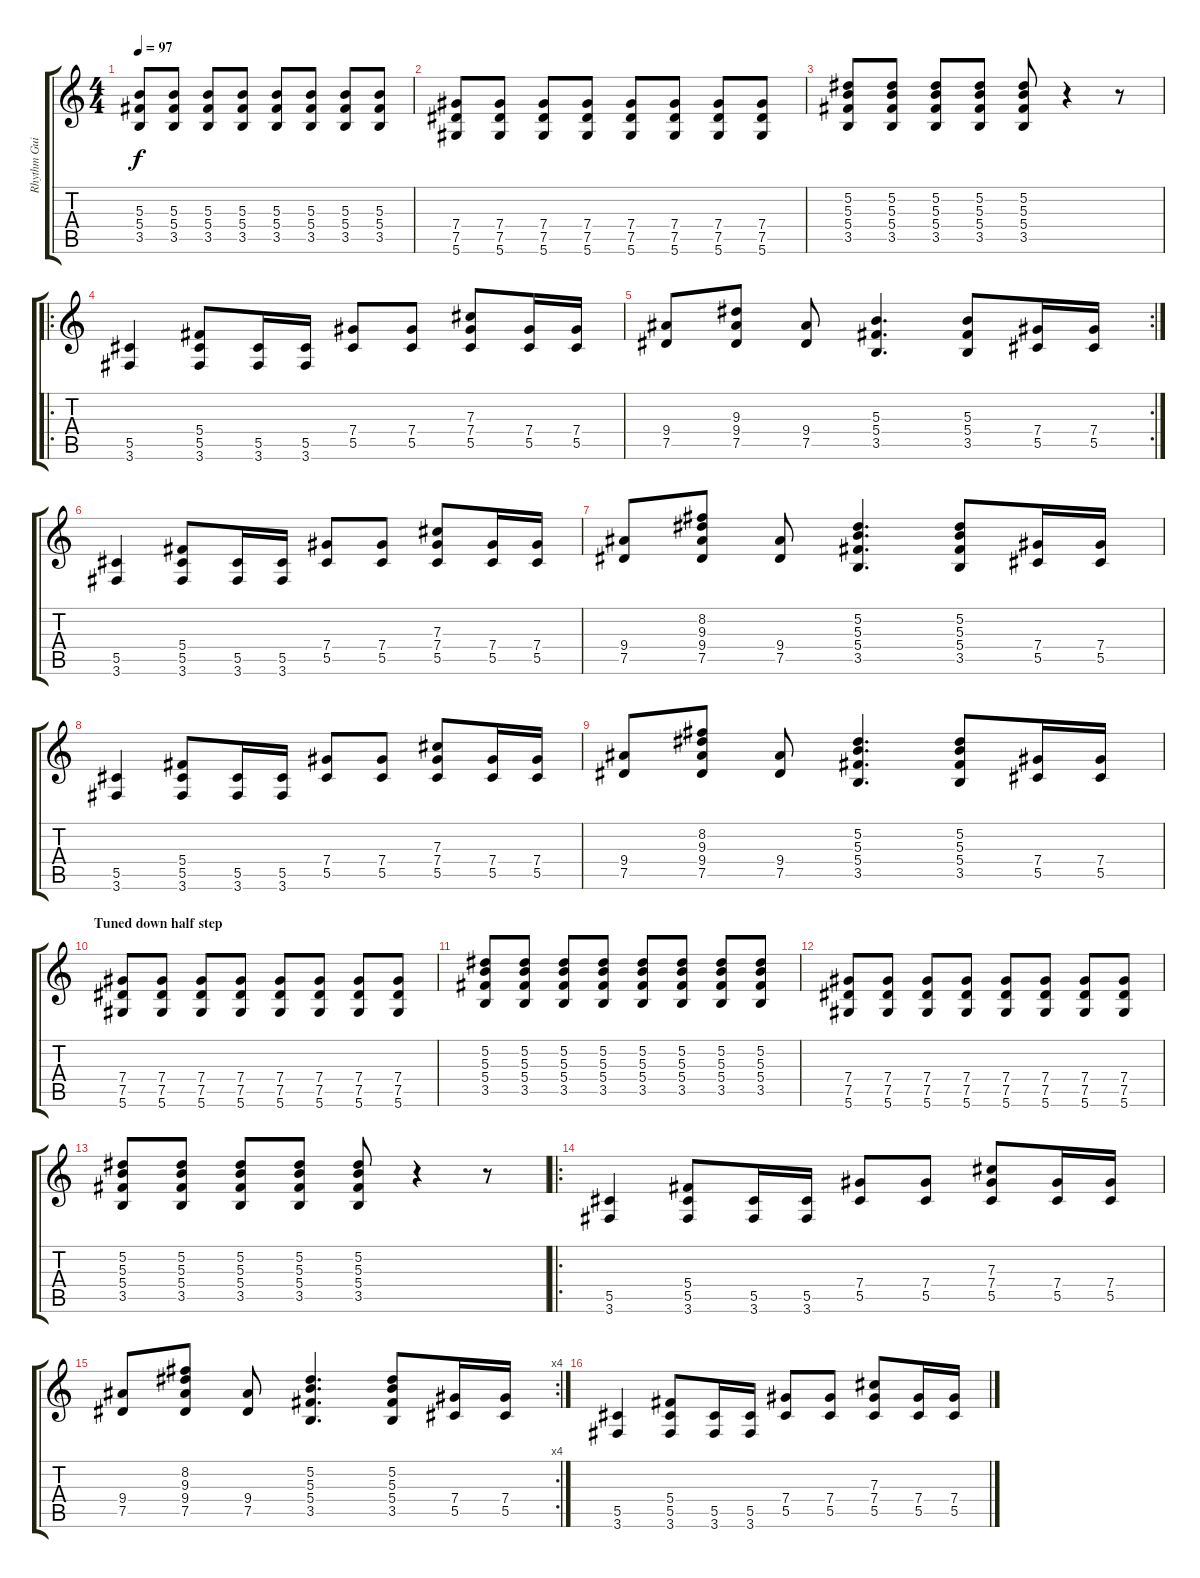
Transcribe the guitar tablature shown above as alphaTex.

\track ("Rhythm Guitar" "Rhythm Gui") {instrument distortionguitar}
\staff {score tabs}
\tuning (Eb4 Bb3 Gb3 Db3 Ab2 Eb2) {hide}
\ts (4 4)
\tempo 97
\clef g2
\ks c
(5.3 5.4 3.5).8{dy f} (5.3 5.4 3.5).8 (5.3 5.4 3.5).8 (5.3 5.4 3.5).8 (5.3 5.4 3.5).8 (5.3 5.4 3.5).8 (5.3 5.4 3.5).8 (5.3 5.4 3.5).8 |
(7.4 7.5 5.6).8 (7.4 7.5 5.6).8 (7.4 7.5 5.6).8 (7.4 7.5 5.6).8 (7.4 7.5 5.6).8 (7.4 7.5 5.6).8 (7.4 7.5 5.6).8 (7.4 7.5 5.6).8 |
(5.2 5.3 5.4 3.5).8 (5.2 5.3 5.4 3.5).8 (5.2 5.3 5.4 3.5).8 (5.2 5.3 5.4 3.5).8 (5.2 5.3 5.4 3.5).8 r.4 r.8 |
\ro
(5.5 3.6).4 (5.4 5.5 3.6).8 (5.5 3.6).16 (5.5 3.6).16 (7.4 5.5).8 (7.4 5.5).8 (7.3 7.4 5.5).8 (7.4 5.5).16 (7.4 5.5).16 |
\rc 2
(9.4 7.5).8 (9.3 9.4 7.5).8 (9.4 7.5).8 (5.3 5.4 3.5).4{d} (5.3 5.4 3.5).8 (7.4 5.5).16 (7.4 5.5).16 |
(5.5 3.6).4 (5.4 5.5 3.6).8 (5.5 3.6).16 (5.5 3.6).16 (7.4 5.5).8 (7.4 5.5).8 (7.3 7.4 5.5).8 (7.4 5.5).16 (7.4 5.5).16 |
(9.4 7.5).8 (8.2 9.3 9.4 7.5).8 (9.4 7.5).8 (5.2 5.3 5.4 3.5).4{d} (5.2 5.3 5.4 3.5).8 (7.4 5.5).16 (7.4 5.5).16 |
(5.5 3.6).4 (5.4 5.5 3.6).8 (5.5 3.6).16 (5.5 3.6).16 (7.4 5.5).8 (7.4 5.5).8 (7.3 7.4 5.5).8 (7.4 5.5).16 (7.4 5.5).16 |
(9.4 7.5).8 (8.2 9.3 9.4 7.5).8 (9.4 7.5).8 (5.2 5.3 5.4 3.5).4{d} (5.2 5.3 5.4 3.5).8 (7.4 5.5).16 (7.4 5.5).16 |
\section ("" "Tuned down half step")
(7.4 7.5 5.6).8 (7.4 7.5 5.6).8 (7.4 7.5 5.6).8 (7.4 7.5 5.6).8 (7.4 7.5 5.6).8 (7.4 7.5 5.6).8 (7.4 7.5 5.6).8 (7.4 7.5 5.6).8 |
(5.2 5.3 5.4 3.5).8 (5.2 5.3 5.4 3.5).8 (5.2 5.3 5.4 3.5).8 (5.2 5.3 5.4 3.5).8 (5.2 5.3 5.4 3.5).8 (5.2 5.3 5.4 3.5).8 (5.2 5.3 5.4 3.5).8 (5.2 5.3 5.4 3.5).8 |
(7.4 7.5 5.6).8 (7.4 7.5 5.6).8 (7.4 7.5 5.6).8 (7.4 7.5 5.6).8 (7.4 7.5 5.6).8 (7.4 7.5 5.6).8 (7.4 7.5 5.6).8 (7.4 7.5 5.6).8 |
(5.2 5.3 5.4 3.5).8 (5.2 5.3 5.4 3.5).8 (5.2 5.3 5.4 3.5).8 (5.2 5.3 5.4 3.5).8 (5.2 5.3 5.4 3.5).8 r.4 r.8 |
\ro
(5.5 3.6).4 (5.4 5.5 3.6).8 (5.5 3.6).16 (5.5 3.6).16 (7.4 5.5).8 (7.4 5.5).8 (7.3 7.4 5.5).8 (7.4 5.5).16 (7.4 5.5).16 |
\rc 4
(9.4 7.5).8 (8.2 9.3 9.4 7.5).8 (9.4 7.5).8 (5.2 5.3 5.4 3.5).4{d} (5.2 5.3 5.4 3.5).8 (7.4 5.5).16 (7.4 5.5).16 |
(5.5 3.6).4 (5.4 5.5 3.6).8 (5.5 3.6).16 (5.5 3.6).16 (7.4 5.5).8 (7.4 5.5).8 (7.3 7.4 5.5).8 (7.4 5.5).16 (7.4 5.5).16
